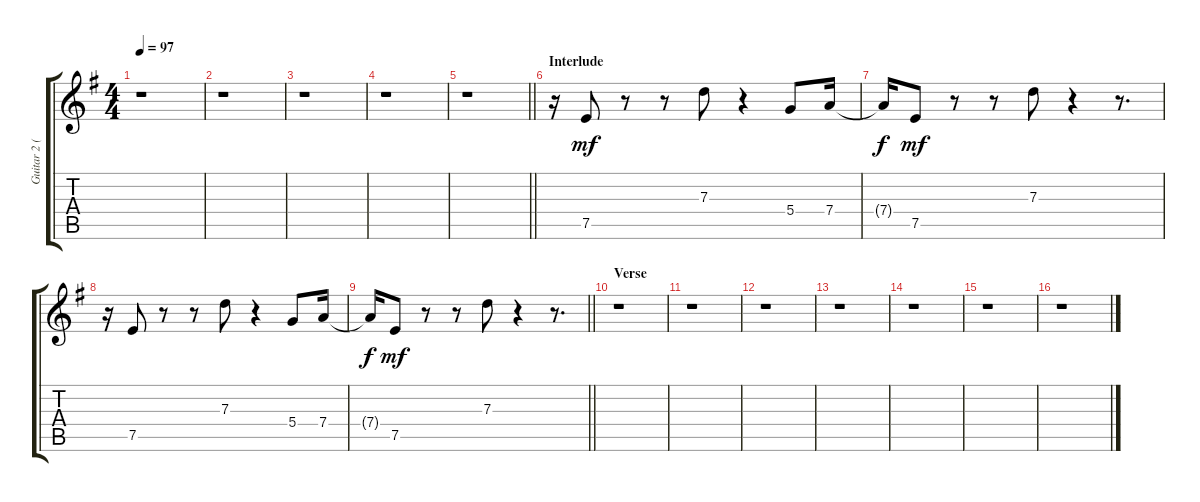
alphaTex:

\track ("Guitar 2 (delay)" "Guitar 2 (") {instrument distortionguitar}
\staff {score tabs}
\tuning (E4 B3 G3 D3 A2 E2) {hide}
\ts (4 4)
\tempo 97
\clef g2
\ks eminor
r.1{dy mf} |
r.1 |
r.1 |
r.1 |
\barLineRight lightlight
r.1{instrument overdrivenguitar} |
\section ("" "Interlude")
r.16 7.5.8 r.8 r.8 7.3.8 r.4 5.4.8 7.4.16 |
7.4{t}.16{dy f} 7.5.8{dy mf} r.8 r.8 7.3.8 r.4 r.8{d} |
r.16 7.5.8 r.8 r.8 7.3.8 r.4 5.4.8 7.4.16 |
\barLineRight lightlight
7.4{t}.16{dy f} 7.5.8{dy mf} r.8 r.8 7.3.8 r.4 r.8{d} |
\section ("" "Verse")
r.1 |
r.1 |
r.1 |
r.1 |
r.1 |
r.1 |
r.1
